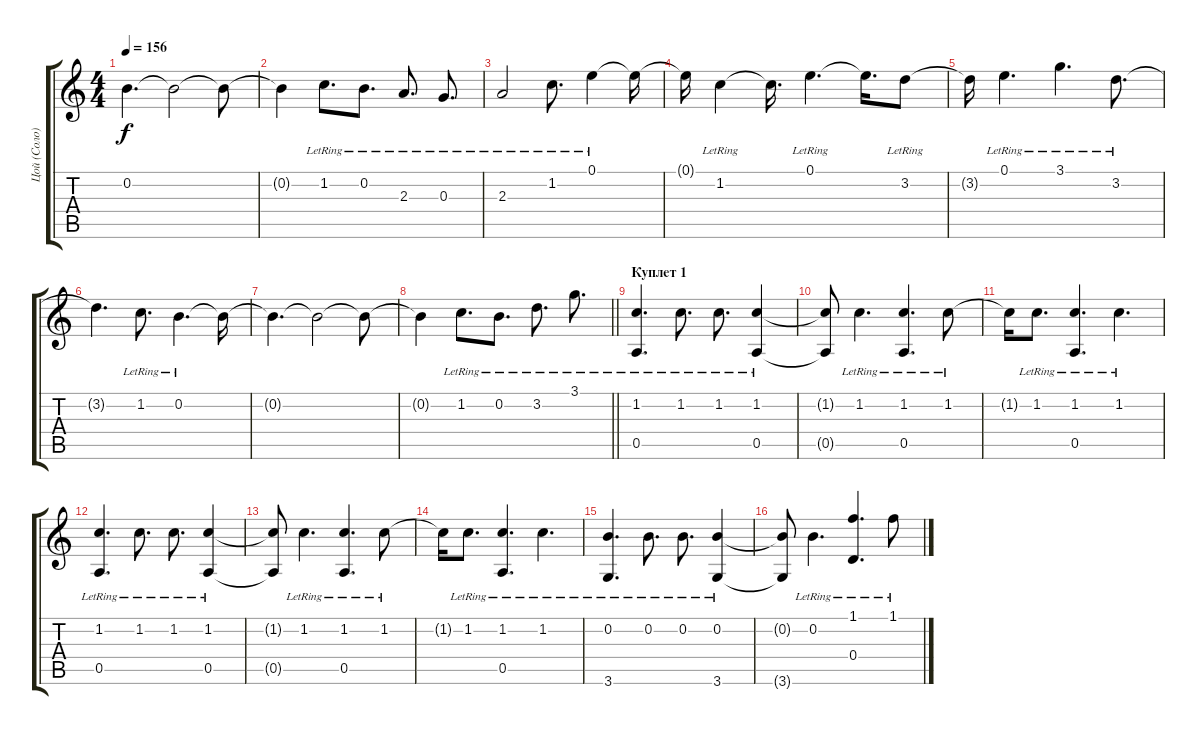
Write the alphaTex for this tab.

\track ("Цой (Соло)" "Цой (Соло)") {instrument electricguitarclean}
\staff {score tabs}
\tuning (E4 B3 G3 D3 A2 E2) {hide}
\ts (4 4)
\tempo 156
\clef g2
\ks c
0.2{t}.4{d dy f} 0.2{t}.2 0.2{t}.8 |
0.2{t}.4 1.2{lr}.8{d} 0.2{lr}.8{d} 2.3{lr}.8{d} 0.3{lr}.8{d} |
2.3{lr}.2 1.2{lr}.8{d} 0.1{lr}.4 0.1{t}.16 |
0.1{t}.16 1.2{lr}.4 1.2{t}.16{d} 0.1{lr}.4{d} 0.1{t}.16{d} 3.2{lr}.8 |
3.2{t}.16 0.1{lr}.4{d} 3.1{lr}.4{d} 3.2{lr}.8{d} |
3.2{t}.4{d} 1.2{lr}.8{d} 0.2{lr}.4{d} 0.2{t}.16 |
0.2{t}.4{d} 0.2{t}.2 0.2{t}.8 |
\barLineRight lightlight
0.2{t}.4 1.2{lr}.8{d} 0.2{lr}.8{d} 3.2{lr}.8{d} 3.1{lr}.8{d} |
\section ("" "Куплет 1")
(1.2{lr} 0.5{lr}).4{d volume 9 instrument electricguitarclean} 1.2{lr}.8{d} 1.2{lr}.8{d} (1.2{lr} 0.5{lr}).4 |
(1.2{t} 0.5{t}).8 1.2{lr}.4{d} (1.2{lr} 0.5{lr}).4{d} 1.2{lr}.8 |
1.2{t}.16 1.2{lr}.8{d} (1.2{lr} 0.5{lr}).4{d} 1.2{lr}.4{d} |
(1.2{lr} 0.5{lr}).4{d} 1.2{lr}.8{d} 1.2{lr}.8{d} (1.2{lr} 0.5{lr}).4 |
(1.2{t} 0.5{t}).8 1.2{lr}.4{d} (1.2{lr} 0.5{lr}).4{d} 1.2{lr}.8 |
1.2{t}.16 1.2{lr}.8{d} (1.2{lr} 0.5{lr}).4{d} 1.2{lr}.4{d} |
(0.2{lr} 3.6{lr}).4{d} 0.2{lr}.8{d} 0.2{lr}.8{d} (0.2{lr} 3.6{lr}).4 |
(0.2{t} 3.6{t}).8 0.2{lr}.4{d} (1.1{lr} 0.4{lr}).4{d} 1.1{lr}.8
